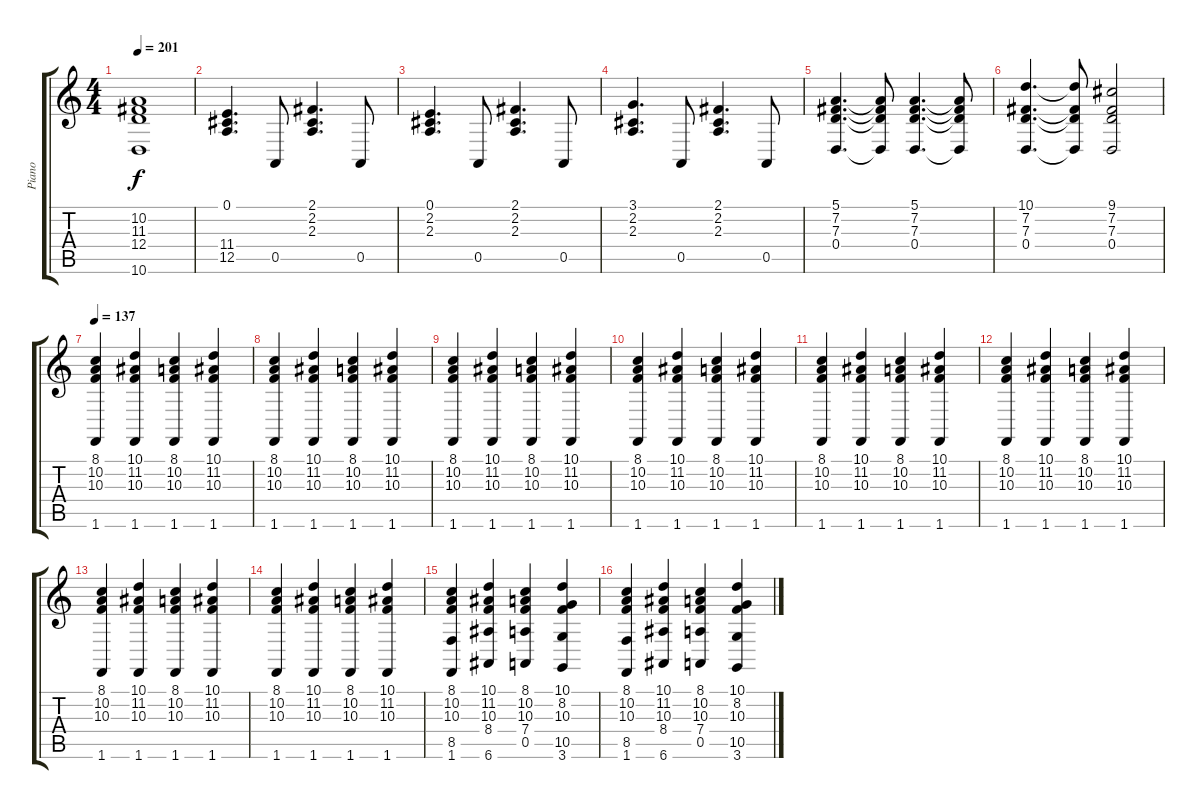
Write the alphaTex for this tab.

\track ("Piano" "Piano") {instrument acousticgrandpiano}
\staff {score tabs}
\tuning (E4 B3 G3 D3 A2 E2) {hide}
\ts (4 4)
\tempo 201
\clef g2
\ks c
(10.2 11.3 12.4 10.6).1{dy f} |
(0.1 11.4 12.5).4{d} 0.5.8 (2.1 2.2 2.3).4{d} 0.5.8 |
(0.1 2.2 2.3).4{d} 0.5.8 (2.1 2.2 2.3).4{d} 0.5.8 |
(3.1 2.2 2.3).4{d} 0.5.8 (2.1 2.2 2.3).4{d} 0.5.8 |
(5.1 7.2 7.3 0.4).4{d} (5.1{t} 7.2{t} 7.3{t} 0.4{t}).8 (5.1 7.2 7.3 0.4).4{d} (5.1{t} 7.2{t} 7.3{t} 0.4{t}).8 |
(10.1 7.2 7.3 0.4).4{d} (10.1{t} 7.2{t} 7.3{t} 0.4{t}).8 (9.1 7.2 7.3 0.4).2 |
\tempo 137
(8.1 10.2 10.3 1.6).4 (10.1 11.2 10.3 1.6).4 (8.1 10.2 10.3 1.6).4 (10.1 11.2 10.3 1.6).4 |
(8.1 10.2 10.3 1.6).4 (10.1 11.2 10.3 1.6).4 (8.1 10.2 10.3 1.6).4 (10.1 11.2 10.3 1.6).4 |
(8.1 10.2 10.3 1.6).4 (10.1 11.2 10.3 1.6).4 (8.1 10.2 10.3 1.6).4 (10.1 11.2 10.3 1.6).4 |
(8.1 10.2 10.3 1.6).4 (10.1 11.2 10.3 1.6).4 (8.1 10.2 10.3 1.6).4 (10.1 11.2 10.3 1.6).4 |
(8.1 10.2 10.3 1.6).4 (10.1 11.2 10.3 1.6).4 (8.1 10.2 10.3 1.6).4 (10.1 11.2 10.3 1.6).4 |
(8.1 10.2 10.3 1.6).4 (10.1 11.2 10.3 1.6).4 (8.1 10.2 10.3 1.6).4 (10.1 11.2 10.3 1.6).4 |
(8.1 10.2 10.3 1.6).4 (10.1 11.2 10.3 1.6).4 (8.1 10.2 10.3 1.6).4 (10.1 11.2 10.3 1.6).4 |
(8.1 10.2 10.3 1.6).4 (10.1 11.2 10.3 1.6).4 (8.1 10.2 10.3 1.6).4 (10.1 11.2 10.3 1.6).4 |
(8.1 10.2 10.3 8.5 1.6).4 (10.1 11.2 10.3 8.4 6.6).4 (8.1 10.2 10.3 7.4 0.5).4 (10.1 8.2 10.3 10.5 3.6).4 |
(8.1 10.2 10.3 8.5 1.6).4 (10.1 11.2 10.3 8.4 6.6).4 (8.1 10.2 10.3 7.4 0.5).4 (10.1 8.2 10.3 10.5 3.6).4
